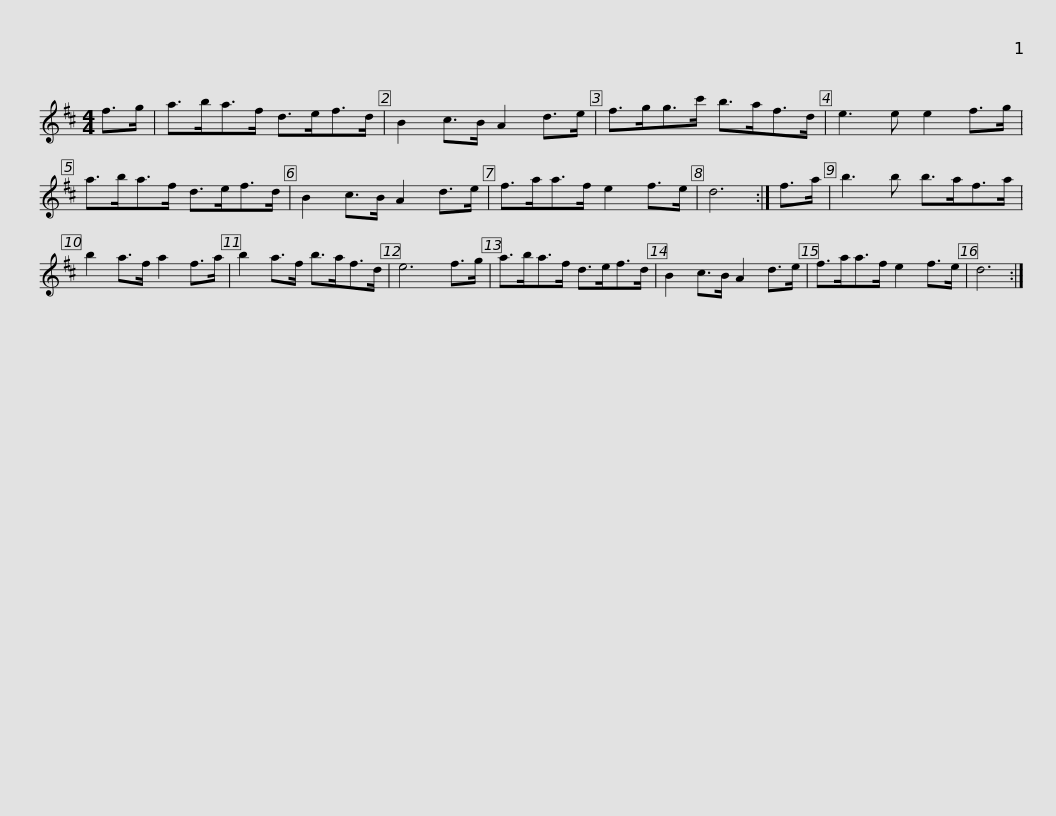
X:1
L:1/8
M:4/4
I:linebreak $
K:D
V:1 treble
V:1
 f>g | a>ba>f d>ef>d | B2 c>B A2 d>e | f>gg>c' b>af>d | e3 e e2 f>g |$ %5
 a>ba>f d>ef>d | B2 c>B A2 d>e | f>aa>f e2 f>e | d6 :| f>a | %10
 b3 b b>af>a |$ b2 a>f a2 f>a | b2 a>f b>af>d | e6 f>g | a>ba>f d>ef>d | %15
 B2 c>B A2 d>e |$ f>aa>f e2 f>e | d6 :| %18
